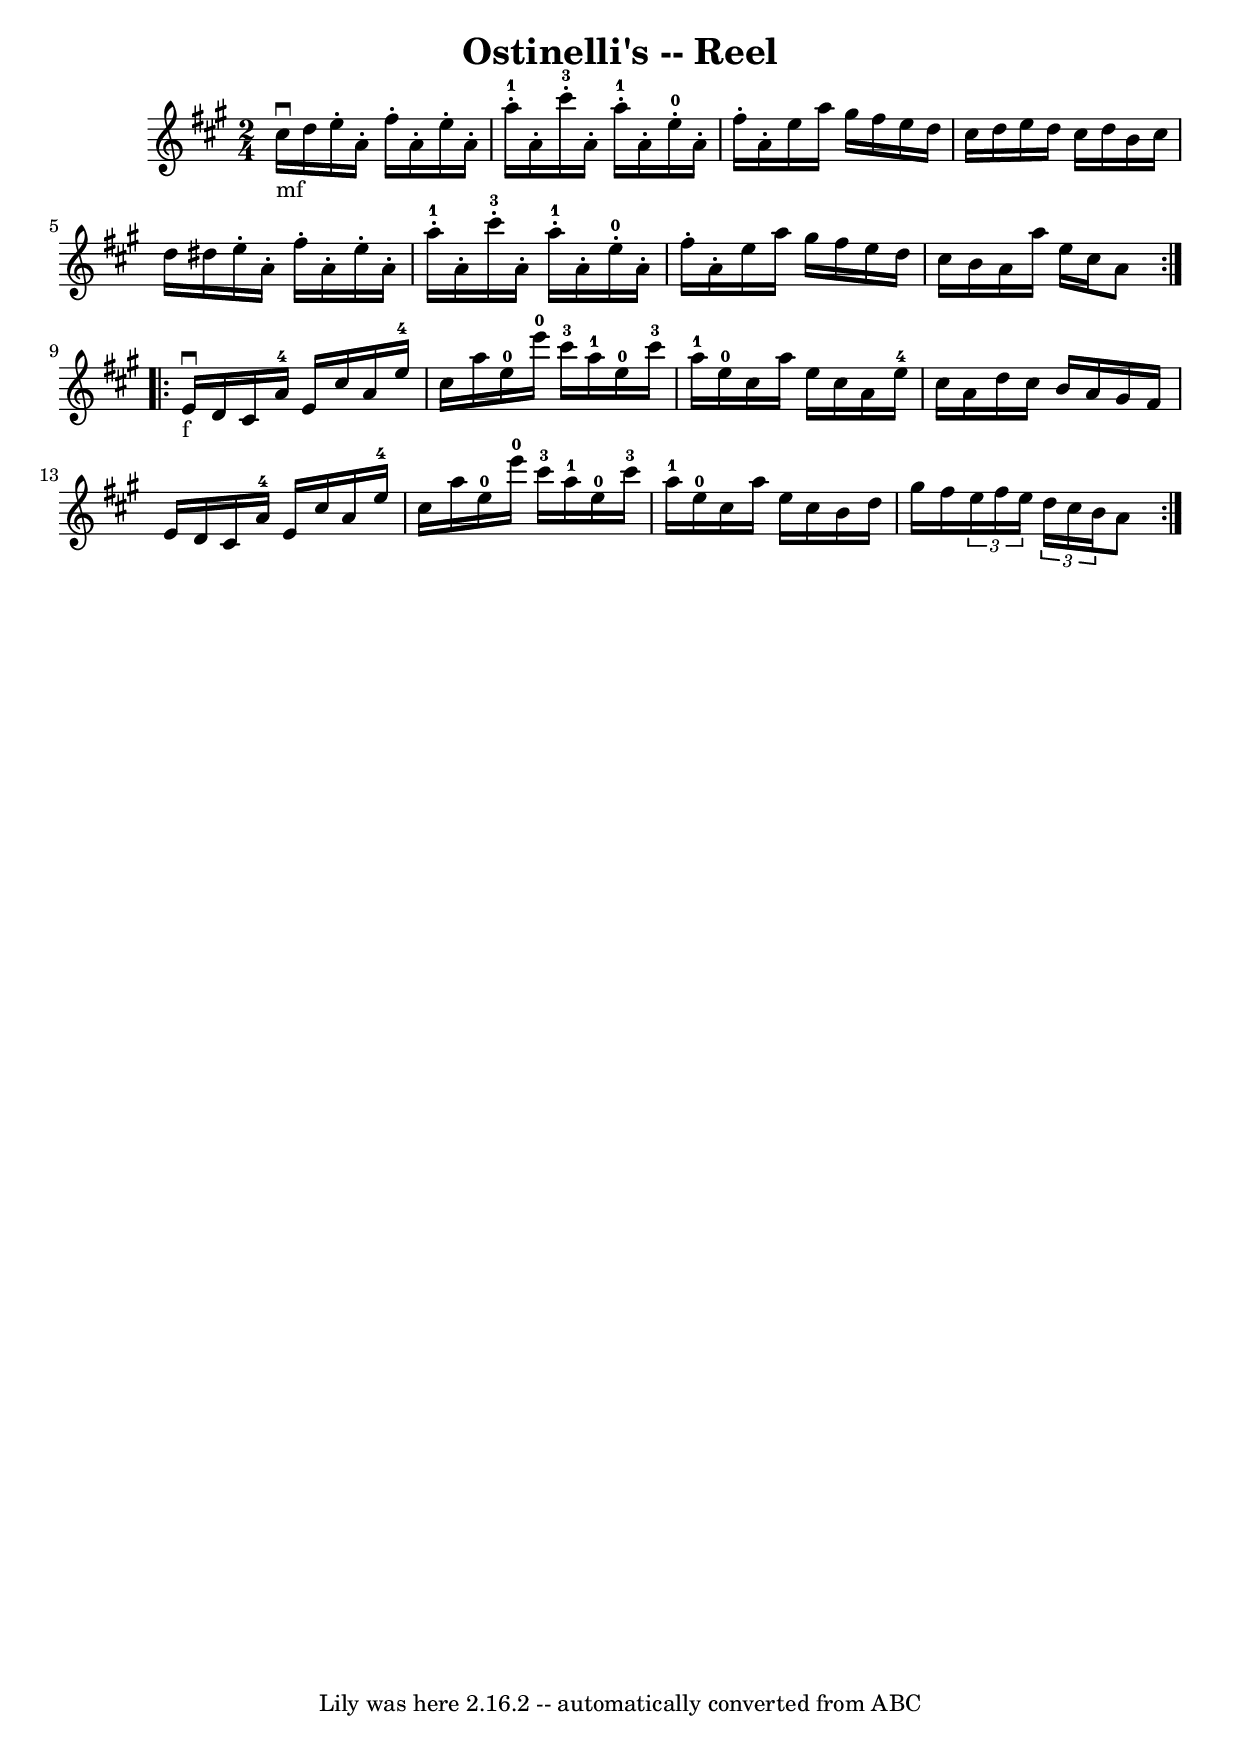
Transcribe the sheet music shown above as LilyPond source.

\version "2.16.2"
\include "Mammoth.ily"
\header {
  %% book = "Ryan's Mammoth Collection"
 crossRefNumber = "1"
 footnotes = "\\\\311"
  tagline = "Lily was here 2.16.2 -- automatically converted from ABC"
  title = "Ostinelli's -- Reel"

}
voicedefault =  {



  \repeat volta 2 {

    \time 2/4 
    \key a \major cs''16_"mf"^\downbow d''16   |
 e''16-. a'16-. fs''16-. a'16-. e''16-. a'16-. a''16-1-. a'16-.    |
 cs'''16-3-. a'16-. a''16-1-. a'16-. e''16-0-. a'16-. fs''16-. a'16-.    |
 e''16 a''16 gs''16 fs''16 e''16 d''16 cs''16 d''16     |
 e''16 d''16 cs''16 d''16 b'16 cs''16 d''16 ds''16     |
 e''16-. a'16-. fs''16-. a'16-. e''16-. a'16-. a''16-1-. a'16-.    |
 cs'''16-3-. a'16-. a''16-1-. a'16-. e''16-0-. a'16-. fs''16-. a'16-.    |
 e''16 a''16 gs''16 fs''16 e''16 d''16 cs''16 b'16     |
    
 a'16 a''16 e''16 cs''16 a'8    
  }     
  \repeat volta 2 {
 e'16      _"f"^\downbow d'16   |
 cs'16 a'16-4 e'16 cs''16 a'16 e''16-4 cs''16 a''16     |
 e''16-0 e'''16-0 cs'''16-3 a''16-1 e''16-0 cs'''16-3 a''16-1 e''16-0    |
 cs''16 a''16 e''16 cs''16 a'16 e''16-4 cs''16 a'16     |
 d''16 cs''16 b'16 a'16 gs'16 fs'16 e'16 d'16     |
 cs'16 a'16-4 e'16 cs''16 a'16 e''16-4 cs''16 a''16     |
 e''16-0 e'''16-0 cs'''16-3 a''16-1 e''16-0 cs'''16-3 a''16-1 e''16-0    |
 cs''16 a''16 e''16 cs''16 b'16 d''16 gs''16 fs''16     |
    \times 2/3 { e''16 fs''16 e''16  
	       }   
    \times 2/3 { d''16 cs''16 b'16  
	       } a'8  
  }   

}

\score{
  <<

    \context Staff="default"
    {
      \voicedefault 
      
    }

  >>
  \layout {
    
  }
  \midi {
  }

}
